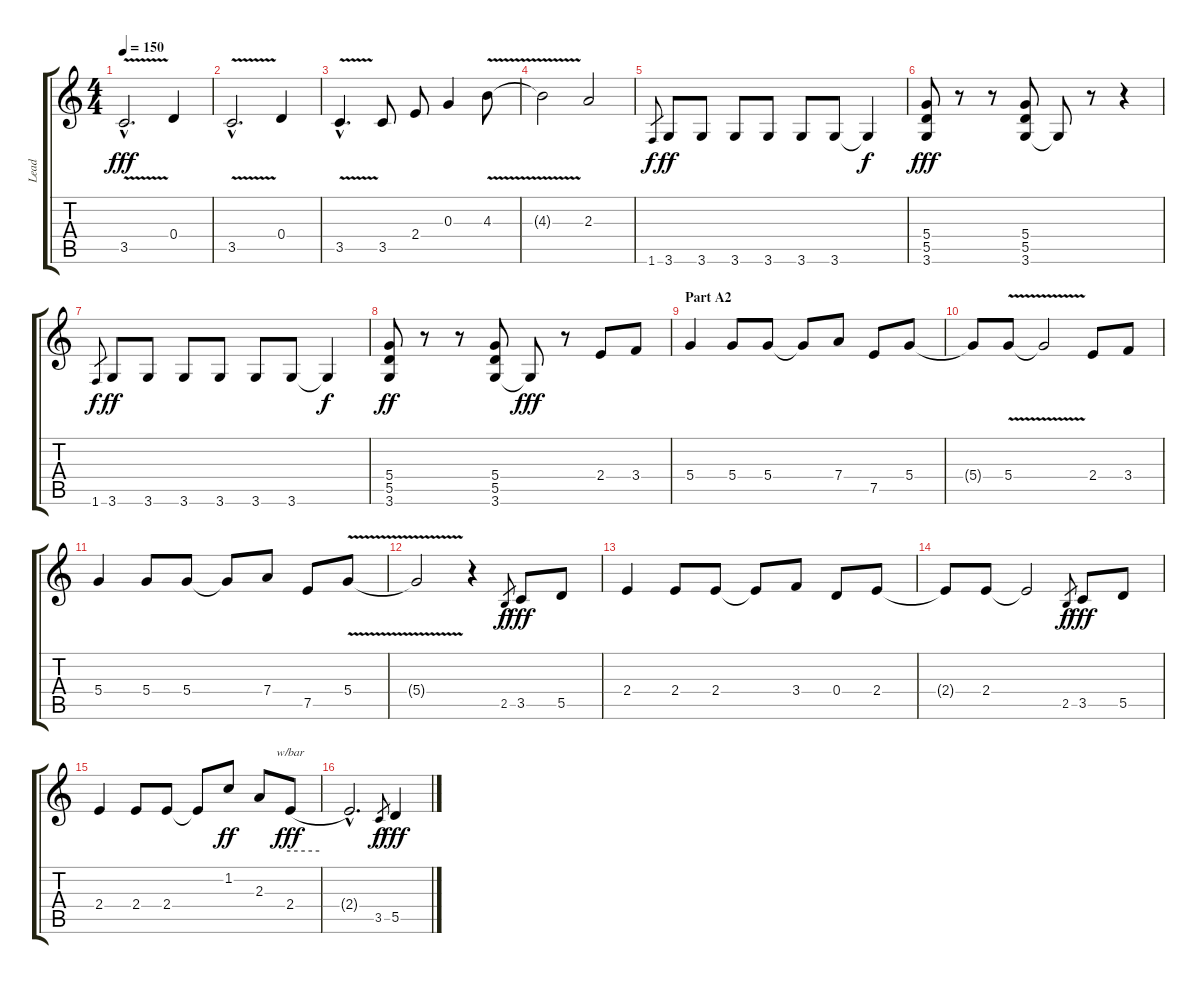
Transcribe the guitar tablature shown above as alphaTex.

\track ("Lead" "Lead") {instrument acousticguitarnylon}
\staff {score tabs}
\tuning (E4 B3 G3 D3 A2 E2) {hide}
\ts (4 4)
\tempo 150
\clef g2
\ks c
3.5{v hac}.2{d dy fff} 0.4.4 |
3.5{v hac}.2{d} 0.4.4 |
3.5{v hac}.4{d} 3.5.8 2.4.8 0.3.4 4.3{v}.8 |
4.3{t}.2 2.3.2 |
1.6.8{gr dy f} 3.6.8{dy ff} 3.6.8 3.6.8 3.6.8 3.6.8 3.6.8 3.6{t}.4{dy f} |
(5.4 5.5 3.6).8{dy fff} r.8 r.8 (5.4 5.5 3.6).8 3.6{t}.8 r.8 r.4 |
1.6.8{gr dy f} 3.6.8{dy ff} 3.6.8 3.6.8 3.6.8 3.6.8 3.6.8 3.6{t}.4{dy f} |
(5.4 5.5 3.6).8{dy ff} r.8 r.8 (5.4 5.5 3.6).8 3.6{t}.8{dy fff} r.8{instrument electricbasspick} 2.4.8 3.4.8 |
\section ("" "Part A2")
5.4.4 5.4.8 5.4.8 5.4{t}.8 7.4.8 7.5.8 5.4.8 |
5.4{t}.8 5.4{v}.8 5.4{t}.2 2.4.8 3.4.8 |
5.4.4 5.4.8 5.4.8 5.4{t}.8 7.4.8 7.5.8 5.4{v}.8 |
5.4{t}.2 r.4 2.5.8{gr dy f} 3.5.8{dy fff} 5.5.8 |
2.4.4 2.4.8 2.4.8 2.4{t}.8 3.4.8 0.4.8 2.4.8 |
2.4{t}.8 2.4.8 2.4{t}.2 2.5.8{gr dy f} 3.5.8{dy fff} 5.5.8 |
2.4.4 2.4.8 2.4.8 2.4{t}.8 1.2.8{dy ff} 2.3.8 2.4.8{tbe (hold default 0 0 60 0) dy fff} |
2.4{hac t}.2{d} 3.5.8{gr dy f} 5.5.4{dy fff}
